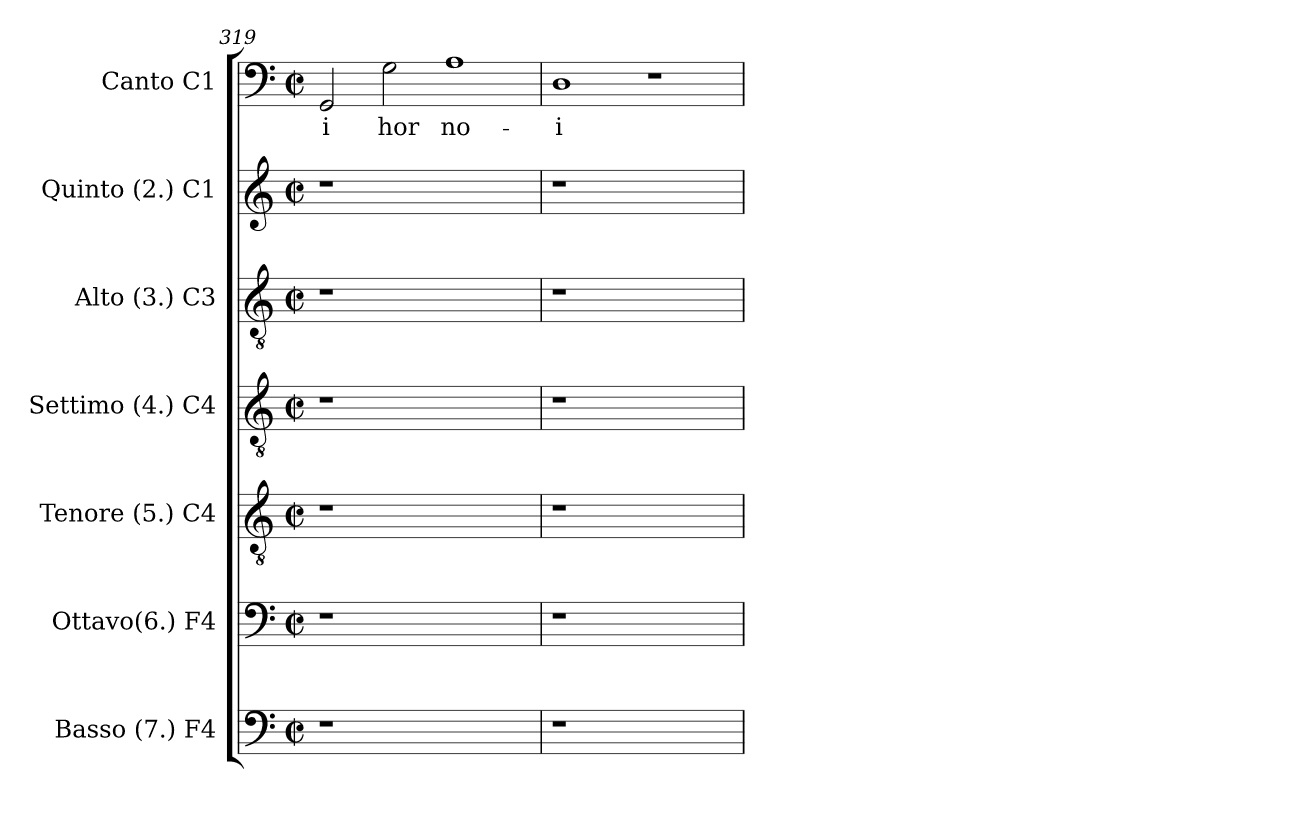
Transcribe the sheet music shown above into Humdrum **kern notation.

**kern	**kern	**kern	**kern	**kern	**kern	**kern	**text
*part7	*part6	*part5	*part4	*part3	*part2	*part1	*part1
*staff7	*staff6	*staff5	*staff4	*staff3	*staff2	*staff1	*staff1
*I"Basso (7.)  F4	*I"Ottavo(6.)  F4	*I"Tenore (5.)  C4	*I"Settimo (4.)  C4	*I"Alto (3.)  C3	*I"Quinto (2.)  C1	*I"Canto  C1	*
*	*	*I'T	*	*I'A	*	*I'C	*
*clefF4	*clefF4	*clefGv2	*clefGv2	*clefGv2	*clefG2	*clefF4	*
*k[]	*k[]	*k[]	*k[]	*k[]	*k[]	*k[]	*
*C:	*C:	*C:	*C:	*C:	*C:	*C:	*
*M2/2	*M2/2	*M2/2	*M2/2	*M2/2	*M2/2	*M2/2	*
*met(c|)	*met(c|)	*met(c|)	*met(c|)	*met(c|)	*met(c|)	*met(c|)	*
=319	=319	=319	=319	=319	=319	=319	=319
!	!	!	!	!	!	!	!LO:LY:b:cj
1r	1r	1r	1r	1r	1r	2GG/	-i
!	!	!	!	!	!	!	!LO:LY:b:cj
.	.	.	.	.	.	2G\	hor
!	!	!	!	!	!	!	!LO:LY:b:cj
1ryy	1ryy	1ryy	1ryy	1ryy	1ryy	1A	no-
=320	=320	=320	=320	=320	=320	=320	=320
!	!	!	!	!	!	!	!LO:LY:b:cj
1r	1r	1r	1r	1r	1r	1D	-i
1ryy	1ryy	1ryy	1ryy	1ryy	1ryy	1r	.
=	=	=	=	=	=	=	=
*-	*-	*-	*-	*-	*-	*-	*-
